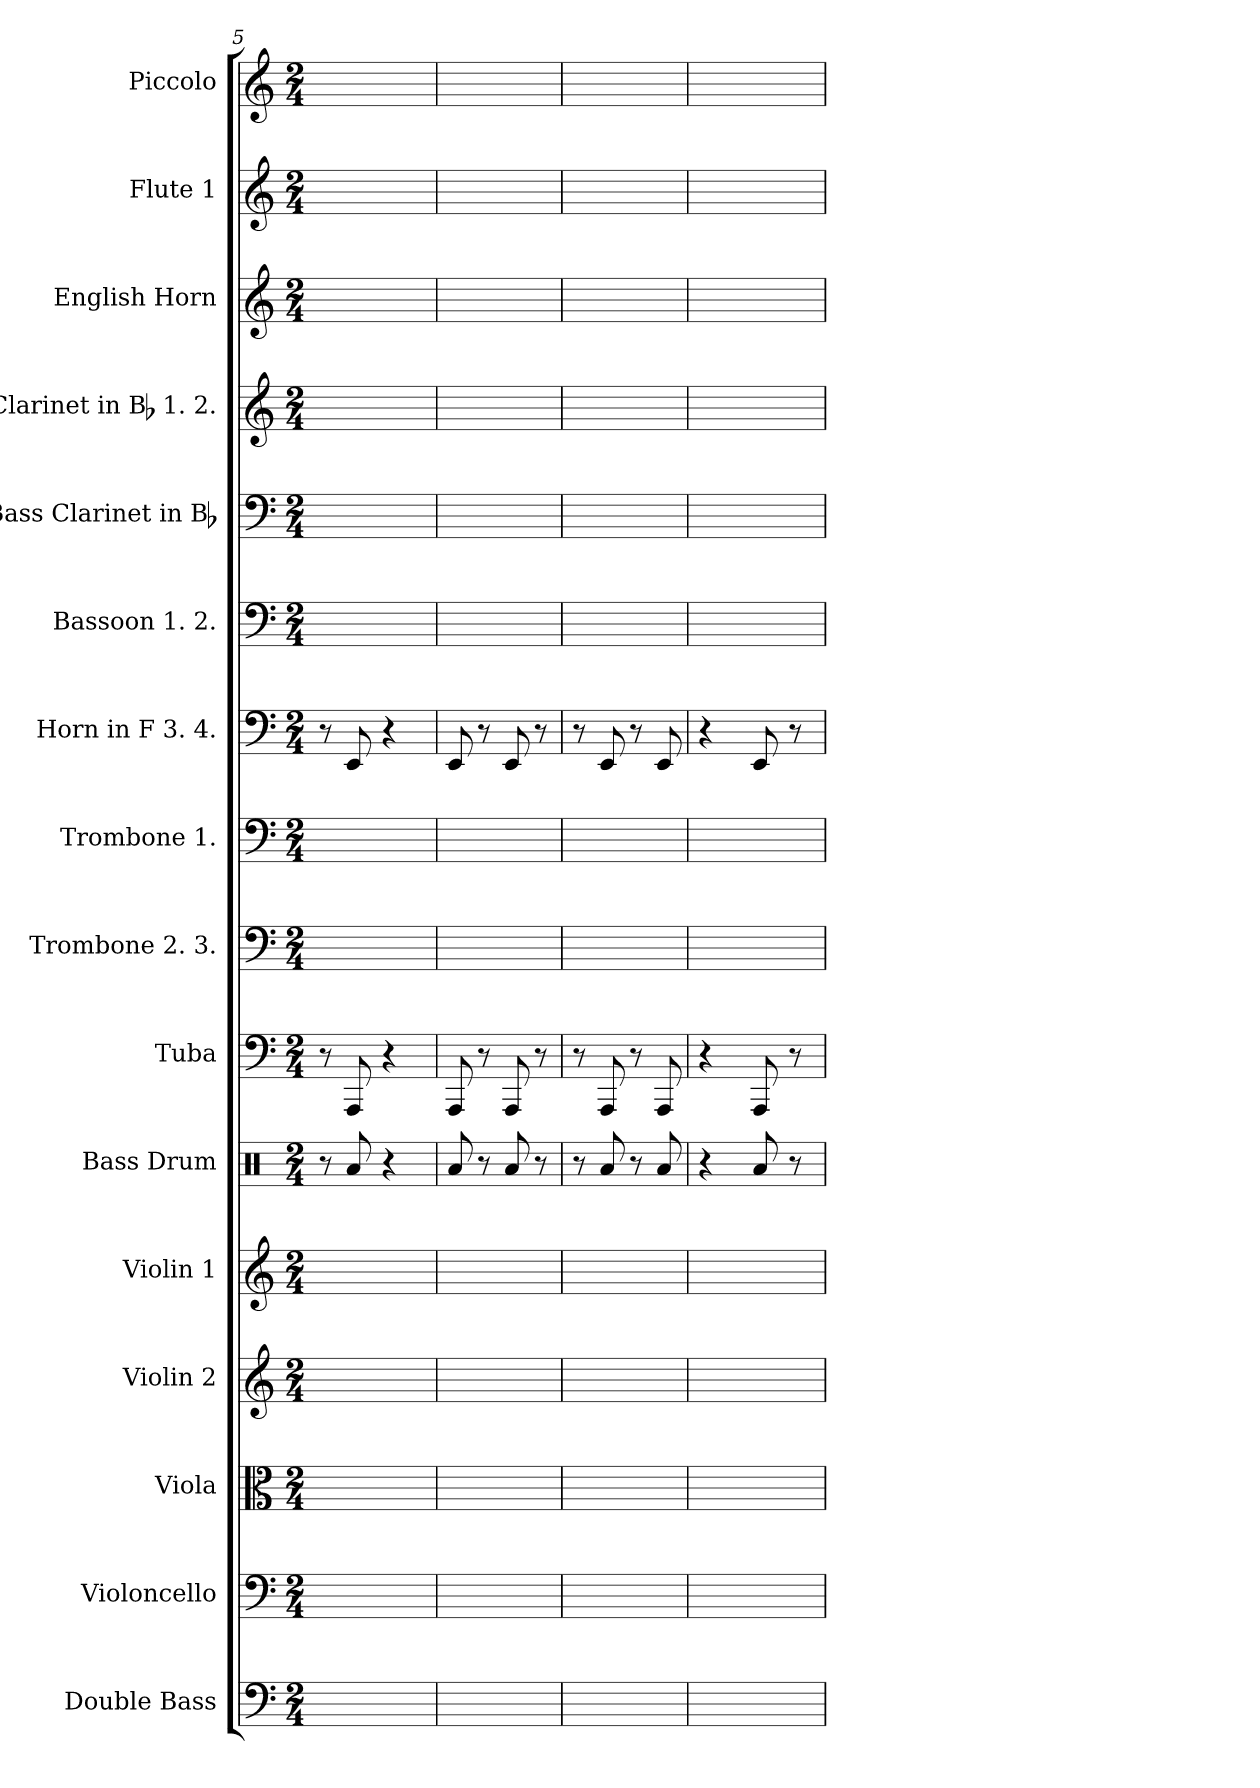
**kern	**kern	**kern	**kern	**kern	**kern	**kern	**kern	**kern	**kern	**kern	**kern	**kern	**kern	**kern	**kern
*part16	*part15	*part14	*part13	*part12	*part11	*part10	*part9	*part8	*part7	*part6	*part5	*part4	*part3	*part2	*part1
*staff16	*staff15	*staff14	*staff13	*staff12	*staff11	*staff10	*staff9	*staff8	*staff7	*staff6	*staff5	*staff4	*staff3	*staff2	*staff1
*I"Double Bass	*I"Violoncello	*I"Viola	*I"Violin 2	*I"Violin 1	*I"Bass Drum	*I"Tuba	*I"Trombone 2. 3.	*I"Trombone 1.	*I"Horn in F 3. 4.	*I"Bassoon 1. 2.	*I"Bass Clarinet in Bb	*I"Clarinet in Bb 1. 2.	*I"English Horn	*I"Flute 1	*I"Piccolo
*I'Db.	*I'Vc.	*I'Vla.	*	*	*I'B.D.	*I'Tba.	*I'Tbn.	*I'Tbn.	*I'Hn.	*I'Bsn.	*I'B. Cl.	*I'Cl.	*	*I'Fl.	*I'Picc.
*clefF4	*clefF4	*clefC3	*clefG2	*clefG2	*clefX	*clefF4	*clefF4	*clefF4	*clefF4	*clefF4	*clefF4	*clefG2	*clefG2	*clefG2	*clefG2
*ITrd7c12	*	*	*	*	*	*	*	*	*ITrd-3c-5	*	*ITrd1c2	*ITrd1c2	*ITrd4c7	*	*ITrd-7c-12
*k[]	*k[]	*k[]	*k[]	*k[]	*k[]	*k[]	*k[]	*k[]	*k[b-]	*k[]	*k[b-e-]	*k[b-e-]	*k[b-]	*k[]	*k[]
*M2/4	*M2/4	*M2/4	*M2/4	*M2/4	*M2/4	*M2/4	*M2/4	*M2/4	*M2/4	*M2/4	*M2/4	*M2/4	*M2/4	*M2/4	*M2/4
=5	=5	=5	=5	=5	=5	=5	=5	=5	=5	=5	=5	=5	=5	=5	=5
2ryy	2ryy	8ryy	2ryy	2ryy	8r	8r	8ryy	8ryy	8r	2ryy	2ryy	8ryy	2ryy	8ryy	8ryy
.	.	16ryy	.	.	8Ra/	8AAA	8ryy	8ryy	8AA	.	.	16ryy	.	16ryy	16ryy
.	.	16ryy	.	.	.	.	.	.	.	.	.	16ryy	.	16ryy	16ryy
.	.	8ryy	.	.	4r	4r	8ryy	8ryy	4r	.	.	8ryy	.	8ryy	8ryy
.	.	8ryy	.	.	.	.	8ryy	8ryy	.	.	.	8ryy	.	8ryy	8ryy
=6	=6	=6	=6	=6	=6	=6	=6	=6	=6	=6	=6	=6	=6	=6	=6
2ryy	2ryy	8ryy	2ryy	2ryy	8Ra/	8AAA	8ryy	8ryy	8AA	2ryy	2ryy	8ryy	2ryy	8ryy	8ryy
.	.	8ryy	.	.	8r	8r	8ryy	8ryy	8r	.	.	8ryy	.	8ryy	8ryy
.	.	4ryy	.	.	8Ra/	8AAA	8ryy	8ryy	8AA	.	.	4ryy	.	4ryy	4ryy
.	.	.	.	.	8r	8r	8ryy	8ryy	8r	.	.	.	.	.	.
=7	=7	=7	=7	=7	=7	=7	=7	=7	=7	=7	=7	=7	=7	=7	=7
2ryy	2ryy	8ryy	2ryy	2ryy	8r	8r	8ryy	8ryy	8r	2ryy	2ryy	8ryy	2ryy	8ryy	8ryy
.	.	8ryy	.	.	8Ra/	8AAA	8ryy	8ryy	8AA	.	.	8ryy	.	8ryy	8ryy
.	.	4ryy	.	.	8r	8r	8ryy	8ryy	8r	.	.	4ryy	.	4ryy	4ryy
.	.	.	.	.	8Ra/	8AAA	8ryy	8ryy	8AA	.	.	.	.	.	.
=8	=8	=8	=8	=8	=8	=8	=8	=8	=8	=8	=8	=8	=8	=8	=8
2ryy	2ryy	8ryy	2ryy	2ryy	4r	4r	8ryy	8ryy	4r	2ryy	2ryy	8ryy	2ryy	8ryy	8ryy
.	.	8ryy	.	.	.	.	8ryy	8ryy	.	.	.	8ryy	.	8ryy	8ryy
.	.	16ryy	.	.	8Ra/	8AAA	8ryy	8ryy	8AA	.	.	16ryy	.	16ryy	16ryy
.	.	16ryy	.	.	.	.	.	.	.	.	.	16ryy	.	16ryy	16ryy
.	.	16ryy	.	.	8r	8r	8ryy	8ryy	8r	.	.	16ryy	.	16ryy	16ryy
.	.	16ryy	.	.	.	.	.	.	.	.	.	16ryy	.	16ryy	16ryy
=	=	=	=	=	=	=	=	=	=	=	=	=	=	=	=
*-	*-	*-	*-	*-	*-	*-	*-	*-	*-	*-	*-	*-	*-	*-	*-
